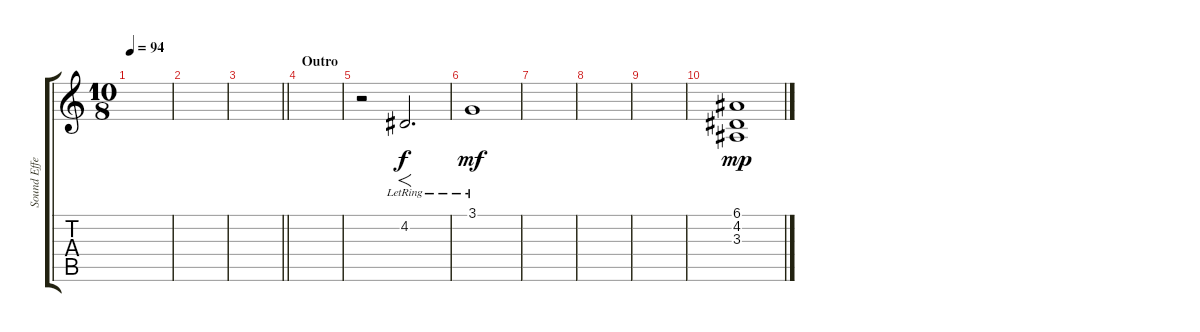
\track ("Sound Effect #3" "Sound Effe") {instrument churchorgan}
\staff {score tabs}
\tuning (E4 B3 G3 D3 A2 E2) {hide}
\ts (10 8)
\tempo 94
\clef g2
\ks c
|
|
\barLineRight lightlight
|
\section ("" "Outro")
|
r.2 4.2{lr}.2{f d} |
3.1{lr}.1{dy mf} |
|
|
|
(6.1 4.2 3.3).1{dy mp}
